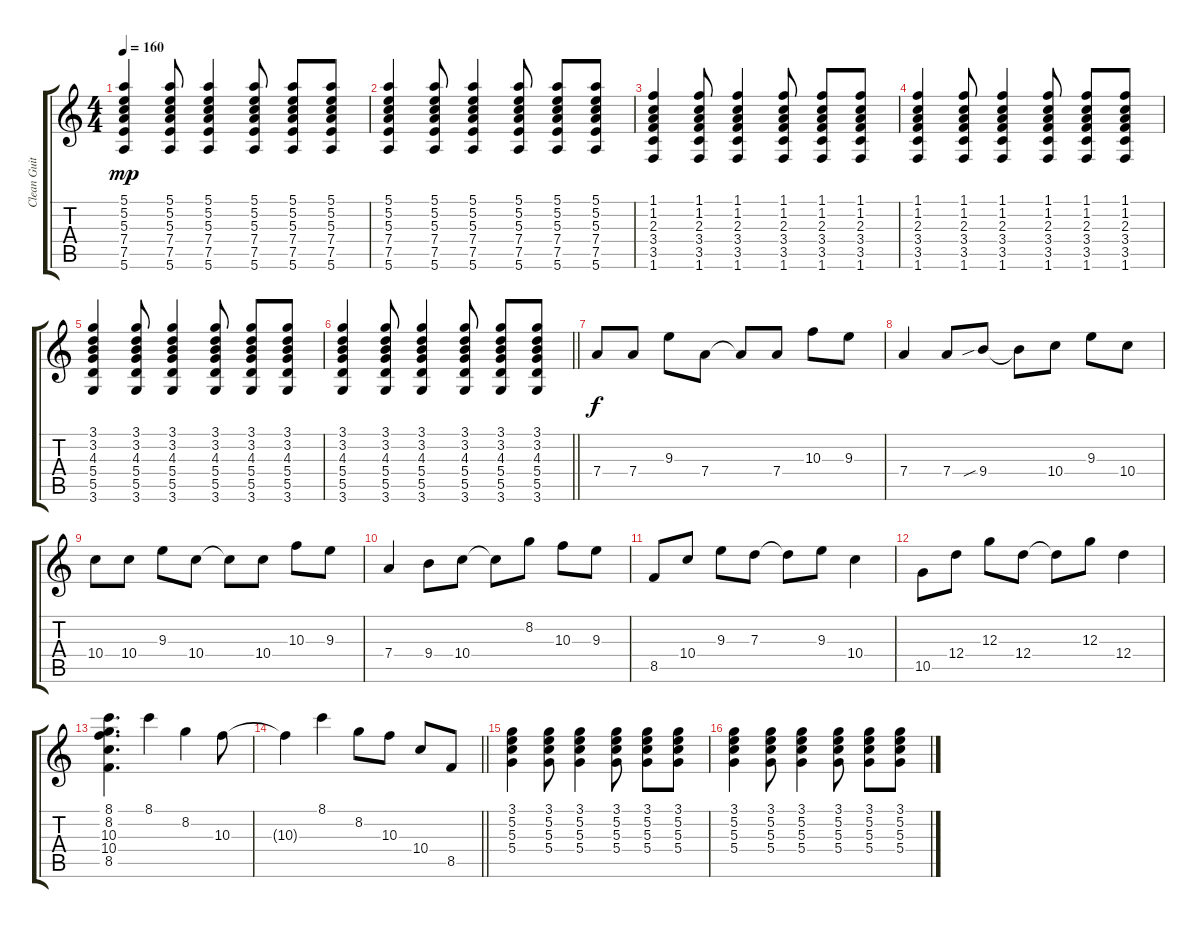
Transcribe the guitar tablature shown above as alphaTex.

\track ("Clean Guitar - Juan Valdivia" "Clean Guit") {instrument electricguitarclean}
\staff {score tabs}
\tuning (E4 B3 G3 D3 A2 E2) {hide}
\ts (4 4)
\tempo 160
\clef g2
\ks c
(5.1 5.2 5.3 7.4 7.5 5.6).4{dy mp} (5.1 5.2 5.3 7.4 7.5 5.6).8 (5.1 5.2 5.3 7.4 7.5 5.6).4 (5.1 5.2 5.3 7.4 7.5 5.6).8 (5.1 5.2 5.3 7.4 7.5 5.6).8 (5.1 5.2 5.3 7.4 7.5 5.6).8 |
(5.1 5.2 5.3 7.4 7.5 5.6).4 (5.1 5.2 5.3 7.4 7.5 5.6).8 (5.1 5.2 5.3 7.4 7.5 5.6).4 (5.1 5.2 5.3 7.4 7.5 5.6).8 (5.1 5.2 5.3 7.4 7.5 5.6).8 (5.1 5.2 5.3 7.4 7.5 5.6).8 |
(1.1 1.2 2.3 3.4 3.5 1.6).4 (1.1 1.2 2.3 3.4 3.5 1.6).8 (1.1 1.2 2.3 3.4 3.5 1.6).4 (1.1 1.2 2.3 3.4 3.5 1.6).8 (1.1 1.2 2.3 3.4 3.5 1.6).8 (1.1 1.2 2.3 3.4 3.5 1.6).8 |
(1.1 1.2 2.3 3.4 3.5 1.6).4 (1.1 1.2 2.3 3.4 3.5 1.6).8 (1.1 1.2 2.3 3.4 3.5 1.6).4 (1.1 1.2 2.3 3.4 3.5 1.6).8 (1.1 1.2 2.3 3.4 3.5 1.6).8 (1.1 1.2 2.3 3.4 3.5 1.6).8 |
(3.1 3.2 4.3 5.4 5.5 3.6).4 (3.1 3.2 4.3 5.4 5.5 3.6).8 (3.1 3.2 4.3 5.4 5.5 3.6).4 (3.1 3.2 4.3 5.4 5.5 3.6).8 (3.1 3.2 4.3 5.4 5.5 3.6).8 (3.1 3.2 4.3 5.4 5.5 3.6).8 |
\barLineRight lightlight
(3.1 3.2 4.3 5.4 5.5 3.6).4 (3.1 3.2 4.3 5.4 5.5 3.6).8 (3.1 3.2 4.3 5.4 5.5 3.6).4 (3.1 3.2 4.3 5.4 5.5 3.6).8 (3.1 3.2 4.3 5.4 5.5 3.6).8 (3.1 3.2 4.3 5.4 5.5 3.6).8 |
7.4.8{dy f} 7.4.8 9.3.8 7.4.8 7.4{t}.8 7.4.8 10.3.8 9.3.8 |
7.4.4 7.4.8 9.4{sib}.8 9.4{t}.8 10.4.8 9.3.8 10.4.8 |
10.4.8 10.4.8 9.3.8 10.4.8 10.4{t}.8 10.4.8 10.3.8 9.3.8 |
7.4.4 9.4.8 10.4.8 10.4{t}.8 8.2.8 10.3.8 9.3.8 |
8.5.8 10.4.8 9.3.8 7.3.8 7.3{t}.8 9.3.8 10.4.4 |
10.5.8 12.4.8 12.3.8 12.4.8 12.4{t}.8 12.3.8 12.4.4 |
(8.1 8.2 10.3 10.4 8.5).4{d} 8.1.4 8.2.4 10.3.8 |
\barLineRight lightlight
10.3{t}.4 8.1.4 8.2.8 10.3.8 10.4.8 8.5.8 |
(3.1 5.2 5.3 5.4).4 (3.1 5.2 5.3 5.4).8 (3.1 5.2 5.3 5.4).4 (3.1 5.2 5.3 5.4).8 (3.1 5.2 5.3 5.4).8 (3.1 5.2 5.3 5.4).8 |
(3.1 5.2 5.3 5.4).4 (3.1 5.2 5.3 5.4).8 (3.1 5.2 5.3 5.4).4 (3.1 5.2 5.3 5.4).8 (3.1 5.2 5.3 5.4).8 (3.1 5.2 5.3 5.4).8
